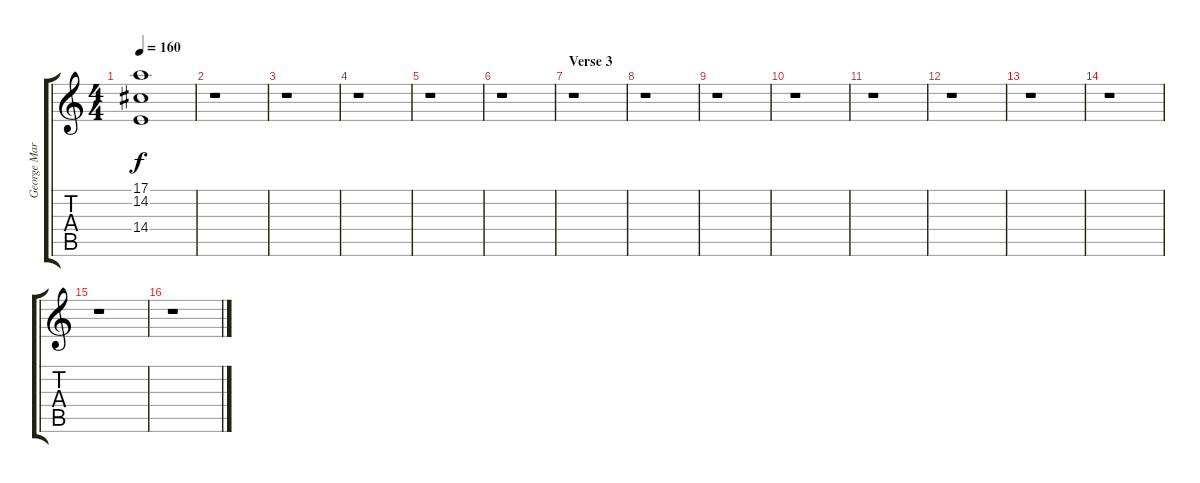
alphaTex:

\track ("George Martin" "George Mar") {instrument drawbarorgan}
\staff {score tabs}
\tuning (E4 B3 G3 D3 A2 E2) {hide}
\ts (4 4)
\tempo 160
\clef g2
\ks c
(17.1 14.2 14.4).1{dy f} |
r.1 |
r.1 |
r.1 |
r.1 |
r.1 |
\section ("" "Verse 3")
r.1 |
r.1 |
r.1 |
r.1 |
r.1 |
r.1 |
r.1 |
r.1 |
r.1 |
r.1
